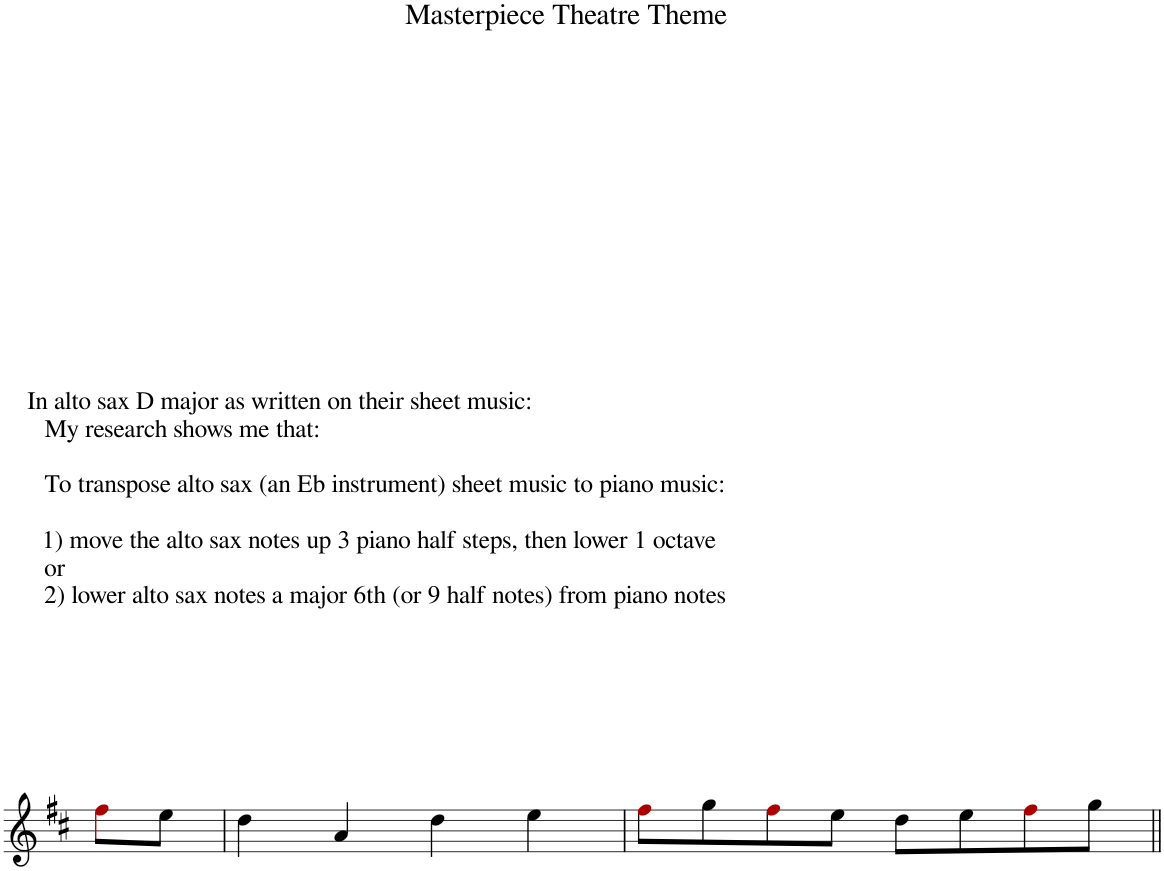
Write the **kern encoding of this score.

**kern
*part1
*staff1
*I"Piano
*I'Pno.
*clefG2
*k[f#c#]
=1
!LO:TX:a:t=My research shows me that&colon;
!LO:TX:a:t=To transpose alto sax (an Eb instrument) sheet music to piano music&colon;
!LO:TX:a:t=1) move the alto sax notes up 3 piano half steps, then lower 1 octave
!LO:TX:a:t=or
!LO:TX:a:t=2) lower alto sax notes a major 6th (or 9 half notes) from piano notes
!LO:TX:a:t=In alto sax D major as written on their sheet music&colon;
8ff#i\L
8ee\J
=2
4dd\
4a/
4dd\
4ee\
=3
8ff#i\L
8gg\
8ff#i\
8ee\J
8dd\L
8ee\
8ff#i\
8gg\J
=||
*-
